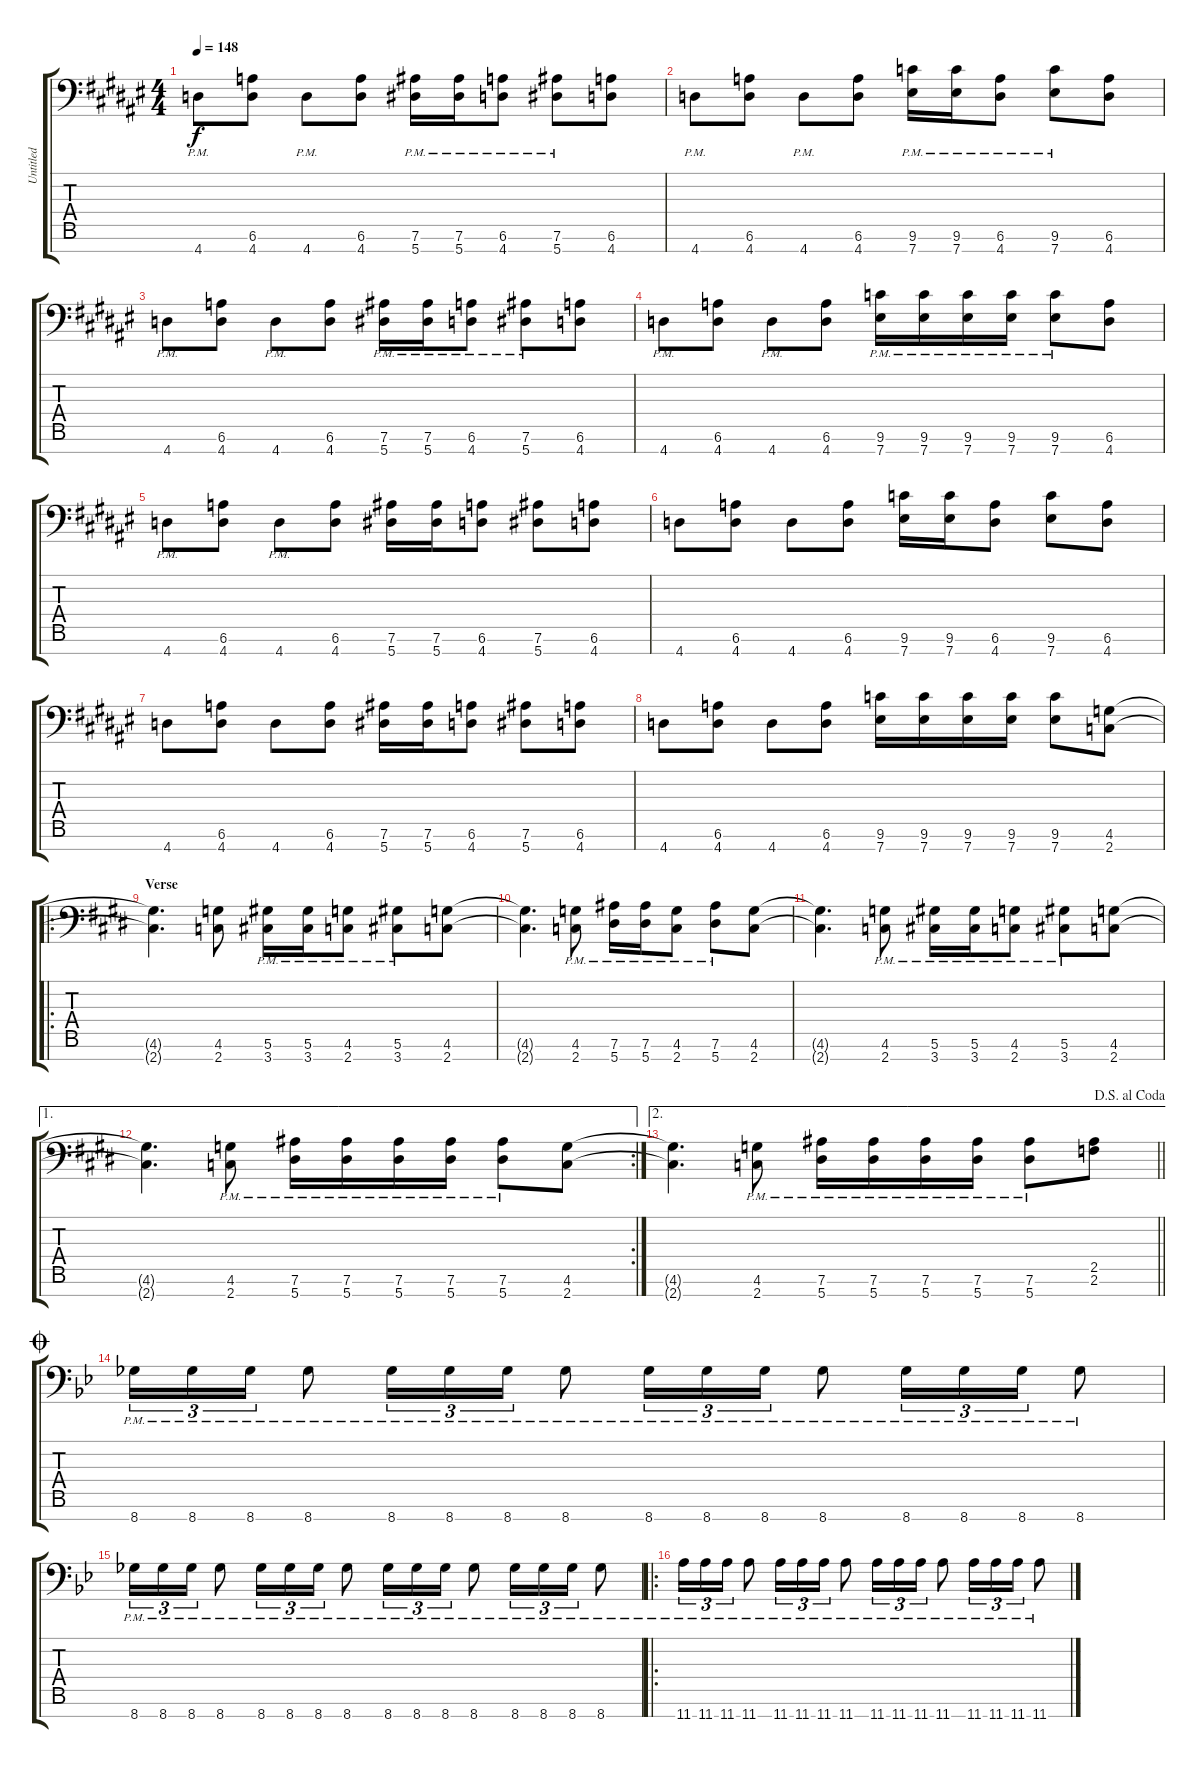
\track ("Untitled" "Untitled") {instrument distortionguitar}
\staff {score tabs}
\tuning (Eb4 Bb3 Gb3 Db3 Ab2 Eb2 Bb1) {hide}
\ts (4 4)
\tempo 148
\clef f4
\ks f#
4.7{pm}.8{dy f} (6.6 4.7).8 4.7{pm}.8 (6.6 4.7).8 (7.6{pm} 5.7{pm}).16 (7.6{pm} 5.7{pm}).16 (6.6{pm} 4.7{pm}).8 (7.6{pm} 5.7{pm}).8 (6.6 4.7).8 |
4.7{pm}.8 (6.6 4.7).8 4.7{pm}.8 (6.6 4.7).8 (9.6{pm} 7.7{pm}).16 (9.6{pm} 7.7{pm}).16 (6.6{pm} 4.7{pm}).8 (9.6{pm} 7.7{pm}).8 (6.6 4.7).8 |
4.7{pm}.8 (6.6 4.7).8 4.7{pm}.8 (6.6 4.7).8 (7.6{pm} 5.7{pm}).16 (7.6{pm} 5.7{pm}).16 (6.6{pm} 4.7{pm}).8 (7.6{pm} 5.7{pm}).8 (6.6 4.7).8 |
4.7{pm}.8 (6.6 4.7).8 4.7{pm}.8 (6.6 4.7).8 (9.6{pm} 7.7{pm}).16 (9.6{pm} 7.7{pm}).16 (9.6{pm} 7.7{pm}).16 (9.6{pm} 7.7{pm}).16 (9.6{pm} 7.7{pm}).8 (6.6 4.7).8 |
4.7{pm}.8 (6.6 4.7).8 4.7{pm}.8 (6.6 4.7).8 (7.6 5.7).16 (7.6 5.7).16 (6.6 4.7).8 (7.6 5.7).8 (6.6 4.7).8 |
4.7.8 (6.6 4.7).8 4.7.8 (6.6 4.7).8 (9.6 7.7).16 (9.6 7.7).16 (6.6 4.7).8 (9.6 7.7).8 (6.6 4.7).8 |
4.7.8 (6.6 4.7).8 4.7.8 (6.6 4.7).8 (7.6 5.7).16 (7.6 5.7).16 (6.6 4.7).8 (7.6 5.7).8 (6.6 4.7).8 |
4.7.8 (6.6 4.7).8 4.7.8 (6.6 4.7).8 (9.6 7.7).16 (9.6 7.7).16 (9.6 7.7).16 (9.6 7.7).16 (9.6 7.7).8 (4.6 2.7).8 |
\ro
\section ("" "Verse")
\ks e
(4.6{t} 2.7{t}).4{d} (4.6 2.7).8 (5.6{pm} 3.7{pm}).16 (5.6{pm} 3.7{pm}).16 (4.6{pm} 2.7{pm}).8 (5.6{pm} 3.7{pm}).8 (4.6 2.7).8 |
(4.6{t} 2.7{t}).4{d} (4.6{pm} 2.7{pm}).8 (7.6{pm} 5.7{pm}).16 (7.6{pm} 5.7{pm}).16 (4.6{pm} 2.7{pm}).8 (7.6{pm} 5.7{pm}).8 (4.6 2.7).8 |
(4.6{t} 2.7{t}).4{d} (4.6{pm} 2.7{pm}).8 (5.6{pm} 3.7{pm}).16 (5.6{pm} 3.7{pm}).16 (4.6{pm} 2.7{pm}).8 (5.6{pm} 3.7{pm}).8 (4.6 2.7).8 |
\ae 1
\rc 2
(4.6{t} 2.7{t}).4{d} (4.6{pm} 2.7{pm}).8 (7.6{pm} 5.7{pm}).16 (7.6{pm} 5.7{pm}).16 (7.6{pm} 5.7{pm}).16 (7.6{pm} 5.7{pm}).16 (7.6{pm} 5.7{pm}).8 (4.6 2.7).8 |
\ae 2
\jump dalsegnoalcoda
\barLineRight lightlight
(4.6{t} 2.7{t}).4{d} (4.6{pm} 2.7{pm}).8 (7.6{pm} 5.7{pm}).16 (7.6{pm} 5.7{pm}).16 (7.6{pm} 5.7{pm}).16 (7.6{pm} 5.7{pm}).16 (7.6{pm} 5.7{pm}).8 (2.5 2.6).8 |
\jump coda
\ks bb
8.7{pm}.16{tu (3 2)} 8.7{pm}.16{tu (3 2)} 8.7{pm}.16{tu (3 2)} 8.7{pm}.8 8.7{pm}.16{tu (3 2)} 8.7{pm}.16{tu (3 2)} 8.7{pm}.16{tu (3 2)} 8.7{pm}.8 8.7{pm}.16{tu (3 2)} 8.7{pm}.16{tu (3 2)} 8.7{pm}.16{tu (3 2)} 8.7{pm}.8 8.7{pm}.16{tu (3 2)} 8.7{pm}.16{tu (3 2)} 8.7{pm}.16{tu (3 2)} 8.7{pm}.8 |
8.7{pm}.16{tu (3 2)} 8.7{pm}.16{tu (3 2)} 8.7{pm}.16{tu (3 2)} 8.7{pm}.8 8.7{pm}.16{tu (3 2)} 8.7{pm}.16{tu (3 2)} 8.7{pm}.16{tu (3 2)} 8.7{pm}.8 8.7{pm}.16{tu (3 2)} 8.7{pm}.16{tu (3 2)} 8.7{pm}.16{tu (3 2)} 8.7{pm}.8 8.7{pm}.16{tu (3 2)} 8.7{pm}.16{tu (3 2)} 8.7{pm}.16{tu (3 2)} 8.7{pm}.8 |
\ro
11.7{pm}.16{tu (3 2)} 11.7{pm}.16{tu (3 2)} 11.7{pm}.16{tu (3 2)} 11.7{pm}.8 11.7{pm}.16{tu (3 2)} 11.7{pm}.16{tu (3 2)} 11.7{pm}.16{tu (3 2)} 11.7{pm}.8 11.7{pm}.16{tu (3 2)} 11.7{pm}.16{tu (3 2)} 11.7{pm}.16{tu (3 2)} 11.7{pm}.8 11.7{pm}.16{tu (3 2)} 11.7{pm}.16{tu (3 2)} 11.7{pm}.16{tu (3 2)} 11.7{pm}.8
